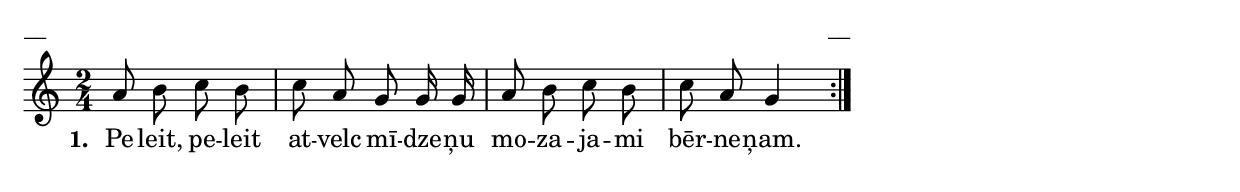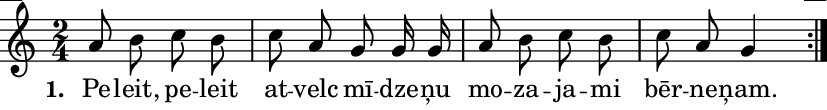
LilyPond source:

\version "2.13.18"
#(ly:set-option 'crop #t)

\paper {
line-width = 14\cm
left-margin = 0.4\cm
between-system-padding = 0.1\cm
between-system-space = 0.1\cm
}
% SBTZK, p.14
\layout {
indent = #0
ragged-last = ##f
}


voiceA = \relative c' {
\clef "treble"
\key c \major
\time 2/4
\repeat volta2 {a'8 b c b | c a g g16 g | a8 b c b | c a g4 }
}

lyricA = \lyricmode {
\set stanza = "1. "
Pe -- leit, pe -- leit at -- velc mī -- dze -- ņu mo -- za -- ja -- mi bēr -- ne -- ņam.
}


fullScore = <<
%\new ChordNames { \chordsA }
\new Staff {
<<
\new Voice = "voiceA" { \oneVoice \autoBeamOff \voiceA }
\new Lyrics \lyricsto "voiceA"  \lyricA
%\new Voice = "voiceB" { \voiceTwo \autoBeamOff \voiceB }
>>
}
>>



\score {
\fullScore
\header { piece = "__" opus = "__" }
}
\markup { \with-color #(x11-color 'white) \sans \smaller "__" }
\score {
\unfoldRepeats
\fullScore
\midi {
\context { \Staff \remove "Staff_performer" }
\context { \Voice \consists "Staff_performer" }
}
}


